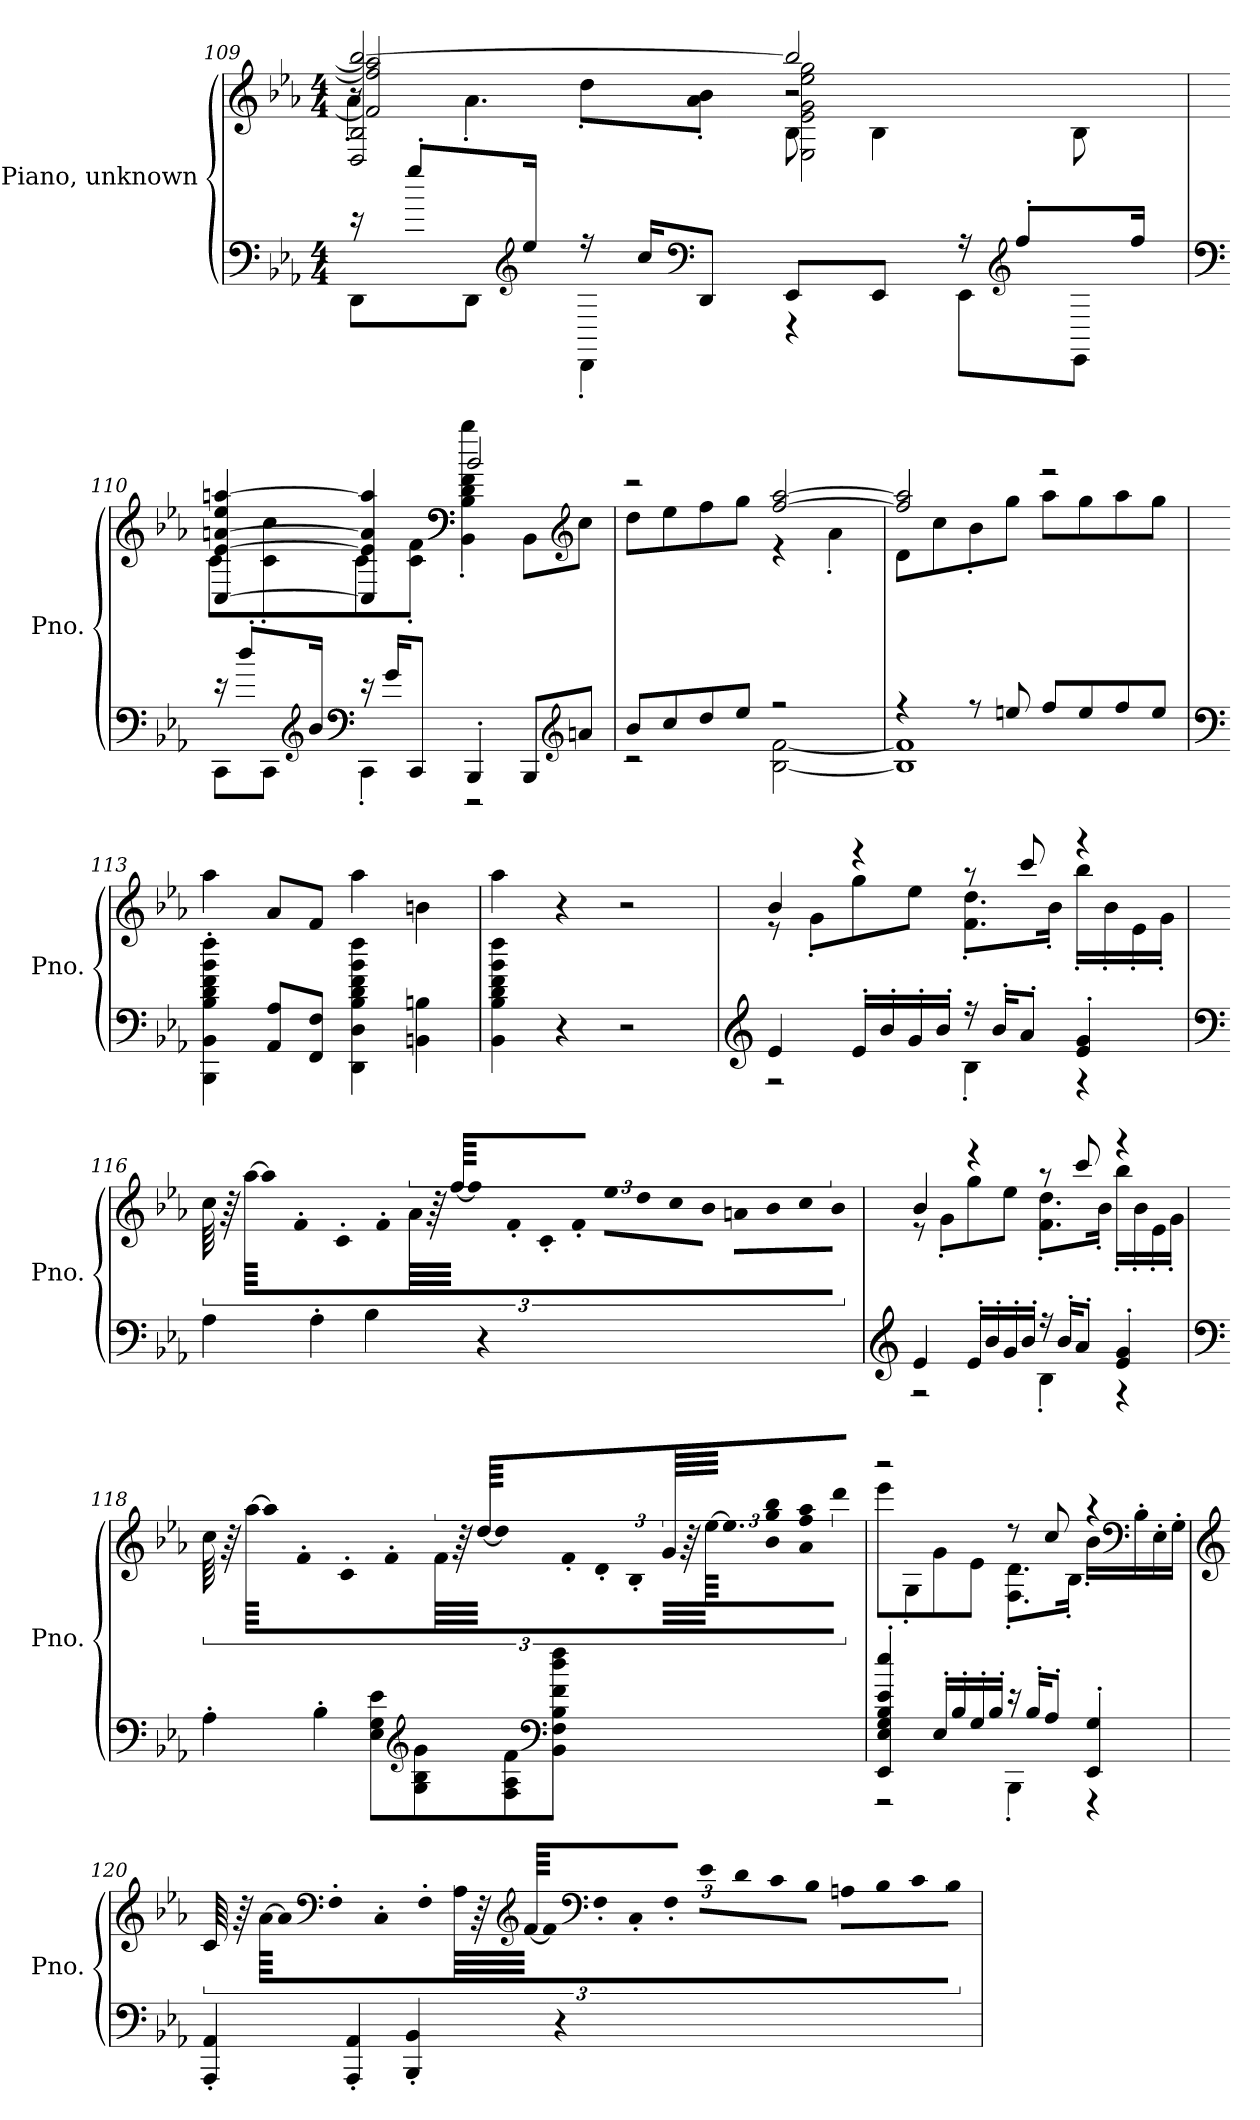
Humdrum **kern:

**kern	**kern
*part1	*part1
*staff2	*staff1
*I"Piano, unknown	*
*I'Pno.	*
*clefF4	*clefG2
*k[b-e-a-]	*k[b-e-a-]
*M4/4	*M4/4
=109	=109
*^	*^
*	*	*	*^
*	*	*	*	*^
16r	8DD\L	2D/ 2B-/ [2bb-/	4a-'\	2f/] 2ff/] 2aa-/]	8r
8gg'/L	.	.	.	.	.
.	8DD\J	.	.	.	4.a-'\
*clefG2	*	*	*	*	*
16ee-/Jk	.	.	.	.	.
16r	4DD'\	.	8dd'\L	.	.
16cc/KL	.	.	.	.	.
*clefF4	*	*	*	*	*
8DD/J	.	.	8a-\' 8b-\'J	.	.
8EE-/L	4r	2bb-/]	8B-\	2r	2E-\ 2e-\ 2g\ 2ee-\ 2gg\
8EE-/J	.	.	4B-\	.	.
16r	8EE-\L	.	.	.	.
*clefG2	*	*	*	*	*
8ff'/L	.	.	.	.	.
.	8EE-\J	.	8B-\	.	.
16ff/Jk	.	.	.	.	.
*	*	*v	*v	*v	*v
!!LO:PB:g=z
=110	=110	=110
*clefF4	*	*
*	*	*^
16r	8CC\L	[4C/ [4e-/ [4an/ 4ee-/ [4aan/	8c\L
8dd'/L	.	.	.
.	8CC\J	.	8c\' 8cc\'
*clefG2	*	*	*
16b-/Jk	.	.	.
*clefF4	*	*	*
16r	4CC'\	4C/] 4e-/] 4a/] 4aa/]	8c\
16g/KL	.	.	.
8CC/J	.	.	8c\' 8f\'J
*	*	*clefF4	*
4BBB-'/	2r	2b-/	4BB-\' 4B-\' 4d\' 4f\' 4bb-\'
8BBB-/L	.	.	8BB-\L
*clefG2	*	*clefG2	*
8an/J	.	.	8cc\J
=111	=111	=111	=111
8b-/L	2r	2r	8dd\L
8cc/	.	.	8ee-\
8dd/	.	.	8ff\
8ee-/J	.	.	8gg\J
2r	[2B-\ [2f\	[2ff/ [2aa-/	4r
.	.	.	4a-'\
=112	=112	=112	=112
4r	1B-] 1f]	2ff/] 2aa-/]	8d\L
.	.	.	8cc\
8r	.	.	8b-'\
8een/	.	.	8gg\J
8ff/L	.	2r	8aa-\L
8ee/	.	.	8gg\
8ff/	.	.	8aa-\
8ee/J	.	.	8gg\J
*v	*v	*	*
*	*v	*v
=113	=113
*clefF4	*
4BBB-\' 4BB-\' 4B-\' 4d\' 4f\' 4b-\' 4ff\'	4aa-\
8AA-/ 8A-/L	8a-/L
8FF/ 8F/J	8f/J
4DD\ 4D\ 4B-\ 4d\ 4f\ 4b-\ 4ff\	4aa-\
4BBn\ 4Bn\	4bn\
!!LO:LB:g=z
=114	=114
4BB-\ 4B-\ 4d\ 4f\ 4b-\ 4ff\	4aa-\
4r	4r
2r	2r
=115	=115
*clefG2	*
*^	*^
4e-/	2r	4b-/	8r
.	.	.	8g'\L
16e-'/LL	.	4r	8gg\
16b-'/	.	.	.
16g'/	.	.	8ee-\J
16b-'/JJ	.	.	.
16r	4B-'\	8r	8.f\' 8.dd\'L
16b-'/KL	.	.	.
8a-'/J	.	8ccc/	.
.	.	.	16b-'\Jk
4e-/' 4g/'	4r	4r	16bb-'\LL
.	.	.	16b-'\
.	.	.	16e-'\
.	.	.	16g'\JJ
*v	*v	*	*
*	*v	*v
=116	=116
*clefF4	*
4A-\	96cc\
.	96r
.	[96aa-\KLLL
.	32aa-\J]
.	16f'\
.	16c'\
.	16f'\
4A-'\	96a-\JJkk
.	96r
.	[96ff/KLLL
.	32ff/J]
.	16f'/
.	16c'/
.	16f'/JJ
4B-\	16ee-\LL
.	16dd\
.	16cc\
.	16b-\JJ
4r	16an\LL
.	16b-\
.	16cc\
.	16b-\JJ
!!LO:LB:g=z
=117	=117
*clefG2	*
*^	*^
4e-/	2r	4b-/	8r
.	.	.	8g'\L
16e-'/LL	.	4r	8gg\
16b-'/	.	.	.
16g'/	.	.	8ee-\J
16b-'/JJ	.	.	.
16r	4B-'\	8r	8.f\' 8.dd\'L
16b-'/KL	.	.	.
8a-'/J	.	8ccc/	.
.	.	.	16b-'\Jk
4e-/' 4g/'	4r	4r	16bb-'\LL
.	.	.	16b-'\
.	.	.	16e-'\
.	.	.	16g'\JJ
*v	*v	*	*
*	*v	*v
=118	=118
*clefF4	*
4A-'\	96cc\
.	96r
.	[96aa-\KLLL
.	32aa-\J]
.	16f'\
.	16c'\
.	16f'\
4B-'\	96f\JJkk
.	96r
.	[96dd/KLLL
.	32dd/J]
.	16f'/
.	16d'/
.	16B-'/
8E-\ 8G\ 8e-\L	96g/JJkk
.	96r
.	[96ee-\KKLL
.	16.ee-\J]
*clefG2	*
8G\ 8B-\ 8g\	8b-\ 8gg\ 8bb-\
8F\ 8A-\ 8f\	8a-\ 8ff\ 8aa-\
*clefF4	*
8BB-\ 8F\ 8B-\ 8f\ 8dd\ 8ff\J	8ddd\J
!!LO:LB:g=z
=119	=119
*^	*^
4EE-/' 4E-/' 4G/' 4B-/' 4e-/' 4ee-/'	2r	2r	8eee-\L
.	.	.	8G'\
16E-'/LL	.	.	8g\
16B-'/	.	.	.
16G'/	.	.	8e-\J
16B-'/JJ	.	.	.
16r	4BBB-'\	8r	8.F\' 8.d\'L
16B-'/KL	.	.	.
8A-'/J	.	8cc/	.
.	.	.	16B-'\Jk
4EE-/' 4G/'	4r	4r	16b-'\LL
*	*	*clefF4	*
.	.	.	16B-'\
.	.	.	16E-'\
.	.	.	16G'\JJ
*v	*v	*	*
*	*v	*v
!!LO:LB:g=z
=120	=120
*	*clefG2
4AAA-/' 4AA-/'	96c/
.	96r
.	[96a-\KLLL
.	32a-\J]
*	*clefF4
.	16F'\
.	16C'\
.	16F'\
4AAA-/' 4AA-/'	96A-\JJkk
.	96r
*	*clefG2
.	[96f/KLLL
.	32f/J]
*	*clefF4
.	16F'/
.	16C'/
.	16F'/JJ
4BBB-/' 4BB-/'	16e-\LL
.	16d\
.	16c\
.	16B-\JJ
4r	16An\LL
.	16B-\
.	16c\
.	16B-\JJ
=	=
*-	*-
